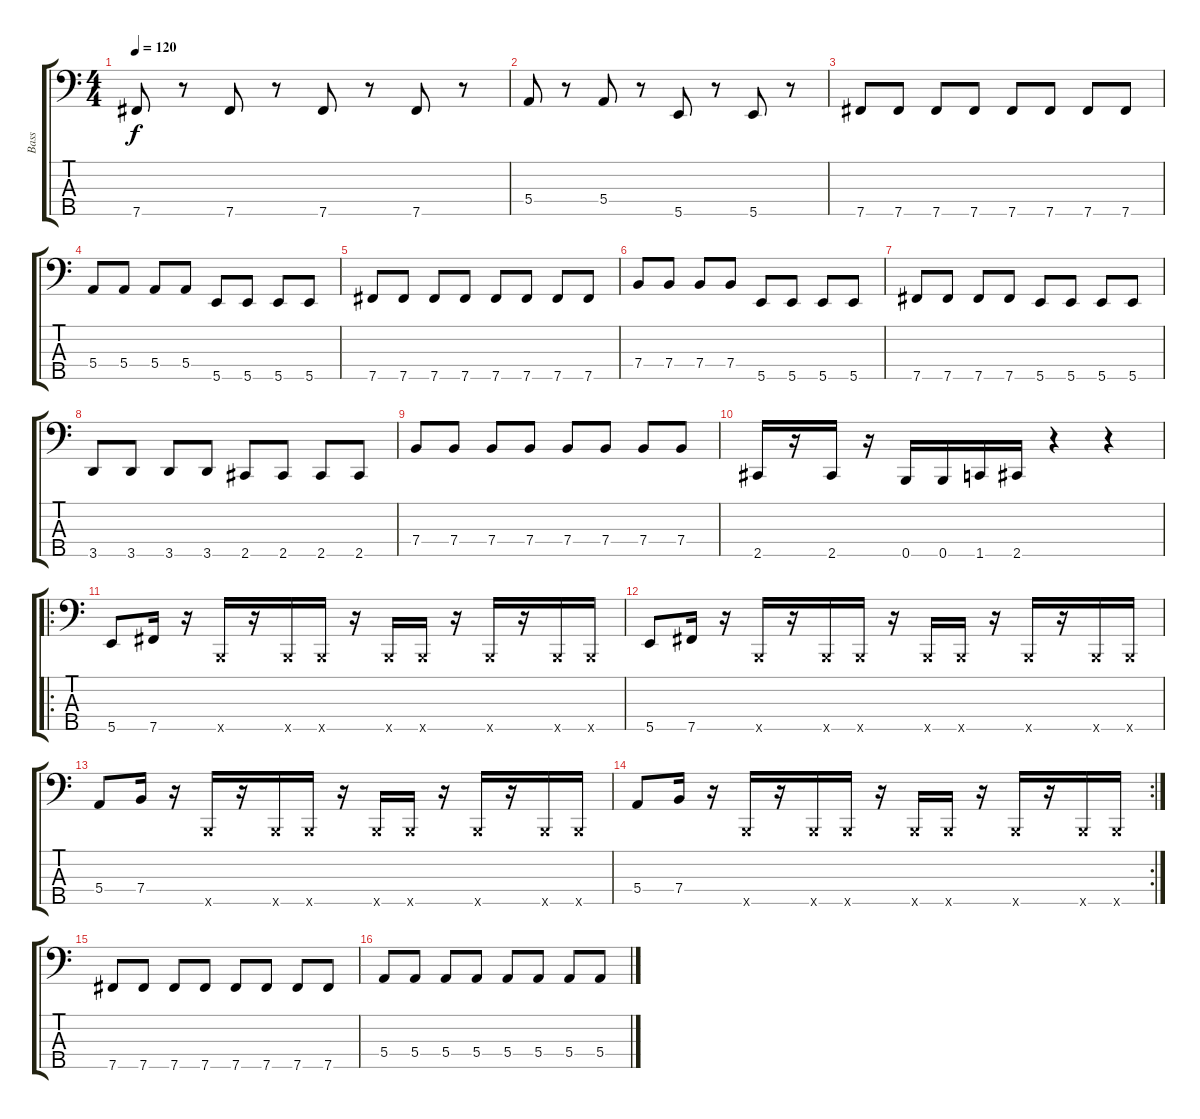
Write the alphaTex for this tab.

\track ("Bass" "Bass") {instrument electricbasspick}
\staff {score tabs}
\tuning (G2 D2 A1 E1 B0) {hide}
\ts (4 4)
\tempo 120
\clef f4
\ks c
7.5.8{dy f instrument electricbasspick} r.8 7.5.8 r.8 7.5.8 r.8 7.5.8 r.8 |
5.4.8 r.8 5.4.8 r.8 5.5.8 r.8 5.5.8 r.8 |
7.5.8 7.5.8 7.5.8 7.5.8 7.5.8 7.5.8 7.5.8 7.5.8 |
5.4.8 5.4.8 5.4.8 5.4.8 5.5.8 5.5.8 5.5.8 5.5.8 |
7.5.8 7.5.8 7.5.8 7.5.8 7.5.8 7.5.8 7.5.8 7.5.8 |
7.4.8 7.4.8 7.4.8 7.4.8 5.5.8 5.5.8 5.5.8 5.5.8 |
7.5.8 7.5.8 7.5.8 7.5.8 5.5.8 5.5.8 5.5.8 5.5.8 |
3.5.8 3.5.8 3.5.8 3.5.8 2.5.8 2.5.8 2.5.8 2.5.8 |
7.4.8 7.4.8 7.4.8 7.4.8 7.4.8 7.4.8 7.4.8 7.4.8 |
2.5.16 r.16 2.5.16 r.16 0.5.16 0.5.16 1.5.16 2.5.16 r.4 r.4 |
\ro
5.5.8 7.5.16 r.16 0.5{x}.16 r.16 0.5{x}.16 0.5{x}.16 r.16 0.5{x}.16 0.5{x}.16 r.16 0.5{x}.16 r.16 0.5{x}.16 0.5{x}.16 |
5.5.8 7.5.16 r.16 0.5{x}.16 r.16 0.5{x}.16 0.5{x}.16 r.16 0.5{x}.16 0.5{x}.16 r.16 0.5{x}.16 r.16 0.5{x}.16 0.5{x}.16 |
5.4.8 7.4.16 r.16 0.5{x}.16 r.16 0.5{x}.16 0.5{x}.16 r.16 0.5{x}.16 0.5{x}.16 r.16 0.5{x}.16 r.16 0.5{x}.16 0.5{x}.16 |
\rc 2
5.4.8 7.4.16 r.16 0.5{x}.16 r.16 0.5{x}.16 0.5{x}.16 r.16 0.5{x}.16 0.5{x}.16 r.16 0.5{x}.16 r.16 0.5{x}.16 0.5{x}.16 |
7.5.8 7.5.8 7.5.8 7.5.8 7.5.8 7.5.8 7.5.8 7.5.8 |
5.4.8 5.4.8 5.4.8 5.4.8 5.4.8 5.4.8 5.4.8 5.4.8
